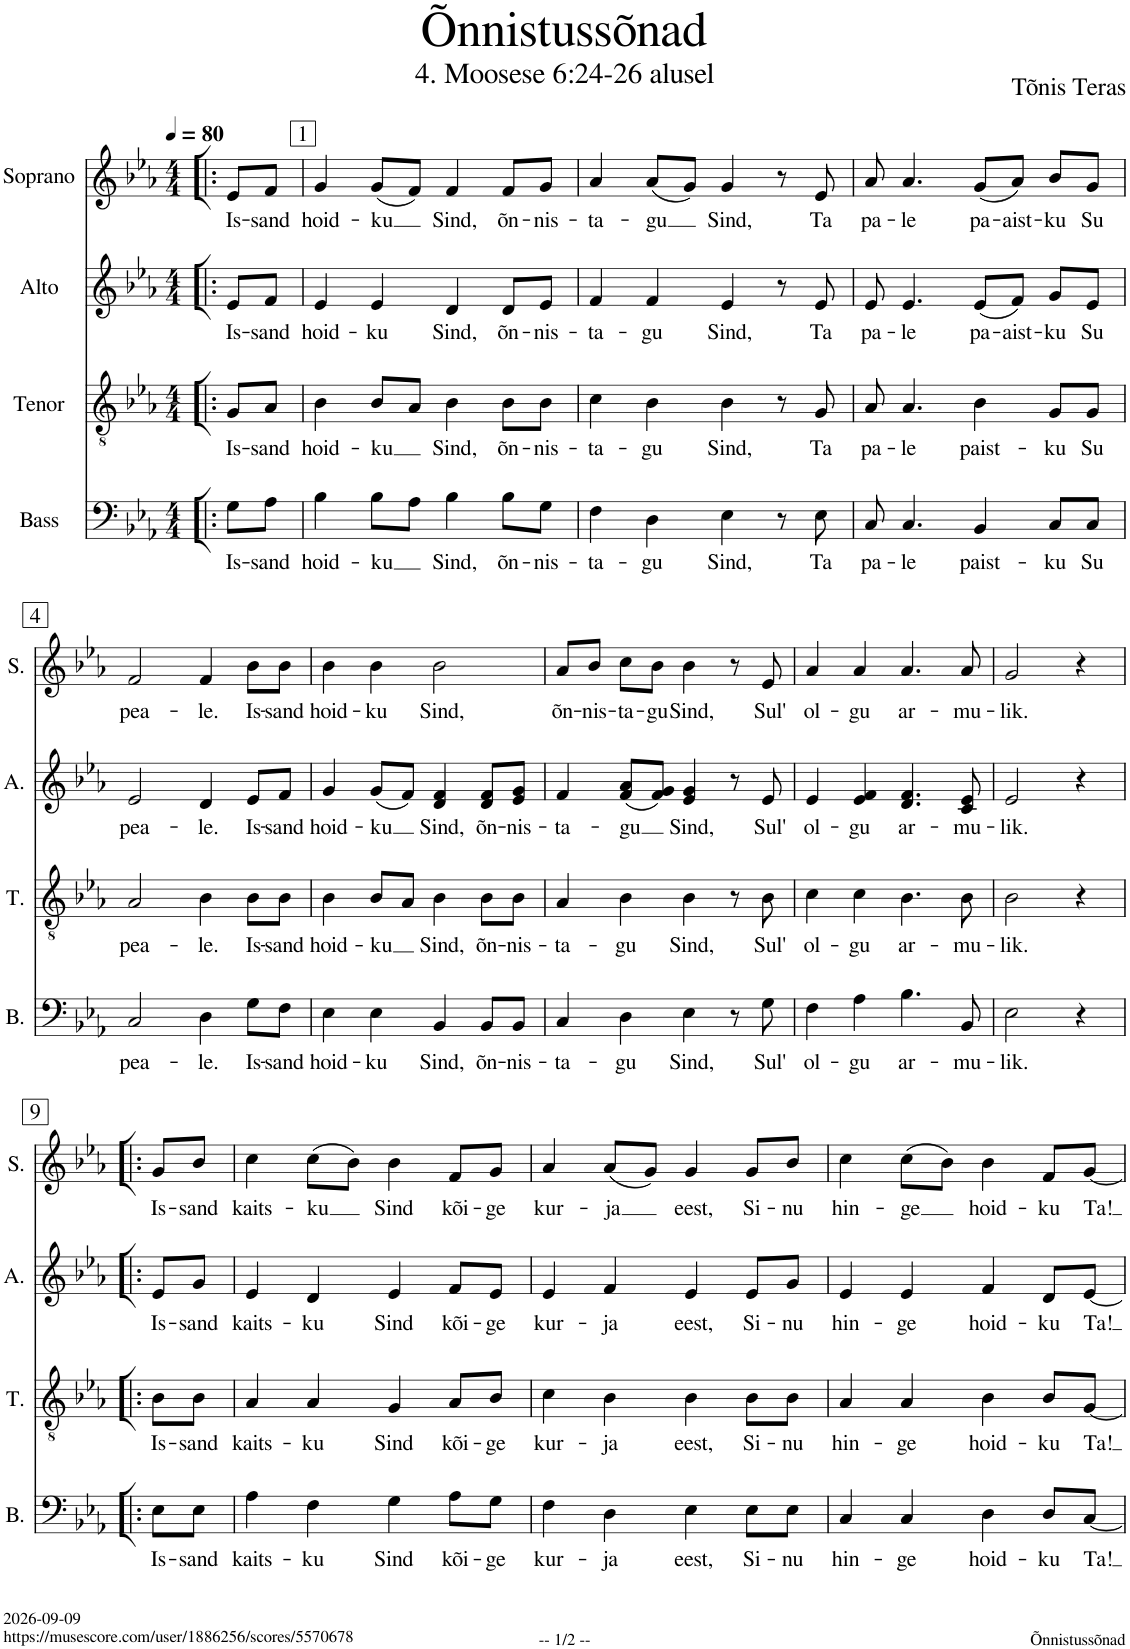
**kern	**text	**kern	**text	**kern	**text	**kern	**text
*part4	*part4	*part3	*part3	*part2	*part2	*part1	*part1
*staff4	*staff4	*staff3	*staff3	*staff2	*staff2	*staff1	*staff1
*I"Bass	*	*I"Tenor	*	*I"Alto	*	*I"Soprano	*
*I'B.	*	*I'T.	*	*I'A.	*	*I'S.	*
*clefF4	*	*clefGv2	*	*clefG2	*	*clefG2	*
*	*	*	*	*Trd1c2	*	*	*
*k[b-e-a-]	*	*k[b-e-a-]	*	*k[b-e-a-]	*	*k[b-e-a-]	*
*M4/4	*	*M4/4	*	*M4/4	*	*M4/4	*
*MM80	*	*MM80	*	*MM80	*	*MM80	*
=!|:	=!|:	=!|:	=!|:	=!|:	=!|:	=!|:	=!|:
!	!LO:LY:b	!	!LO:LY:b	!	!LO:LY:b	!	!LO:LY:b
8G\L	Is-	8G/L	Is-	8e-/L	Is-	8e-/L	Is-
!	!LO:LY:b	!	!LO:LY:b	!	!LO:LY:b	!	!LO:LY:b
8A-\J	-sand	8A-/J	-sand	8f/J	-sand	8f/J	-sand
=1	=1	=1	=1	=1	=1	=1	=1
!	!LO:LY:b	!	!LO:LY:b	!	!LO:LY:b	!	!LO:LY:b
4B-\	hoid-	4B-\	hoid-	4e-/	hoid-	4g/	hoid-
!	!LO:LY:b	!	!LO:LY:b	!	!LO:LY:b	!	!LO:LY:b
8B-\L	-ku	8B-/L	-ku	4e-/	-ku	(8g/L	-ku
8A-\J	.	8A-/J	.	.	.	8f/J)	.
!	!LO:LY:b	!	!LO:LY:b	!	!LO:LY:b	!	!LO:LY:b
4B-\	Sind,	4B-\	Sind,	4d/	Sind,	4f/	Sind,
!	!LO:LY:b	!	!LO:LY:b	!	!LO:LY:b	!	!LO:LY:b
8B-\L	õn-	8B-\L	õn-	8d/L	õn-	8f/L	õn-
!	!LO:LY:b	!	!LO:LY:b	!	!LO:LY:b	!	!LO:LY:b
8G\J	-nis-	8B-\J	-nis-	8e-/J	-nis-	8g/J	-nis-
=2	=2	=2	=2	=2	=2	=2	=2
!	!LO:LY:b	!	!LO:LY:b	!	!LO:LY:b	!	!LO:LY:b
4F\	-ta-	4c\	-ta-	4f/	-ta-	4a-/	-ta-
!	!LO:LY:b	!	!LO:LY:b	!	!LO:LY:b	!	!LO:LY:b
4D\	-gu	4B-\	-gu	4f/	-gu	(8a-/L	-gu
.	.	.	.	.	.	8g/J)	.
!	!LO:LY:b	!	!LO:LY:b	!	!LO:LY:b	!	!LO:LY:b
4E-\	Sind,	4B-\	Sind,	4e-/	Sind,	4g/	Sind,
8r	.	8r	.	8r	.	8r	.
!	!LO:LY:b	!	!LO:LY:b	!	!LO:LY:b	!	!LO:LY:b
8E-\	Ta	8G/	Ta	8e-/	Ta	8e-/	Ta
=3	=3	=3	=3	=3	=3	=3	=3
!	!LO:LY:b	!	!LO:LY:b	!	!LO:LY:b	!	!LO:LY:b
8C/	pa-	8A-/	pa-	8e-/	pa-	8a-/	pa-
!	!LO:LY:b	!	!LO:LY:b	!	!LO:LY:b	!	!LO:LY:b
4.C/	-le	4.A-/	-le	4.e-/	-le	4.a-/	-le
!	!LO:LY:b	!	!LO:LY:b	!	!LO:LY:b	!	!LO:LY:b
4BB-/	paist-	4B-\	paist-	(8e-/L	pa-	(8g/L	pa-
!	!	!	!	!	!LO:LY:b	!	!LO:LY:b
.	.	.	.	8f/J)	-aist-	8a-/J)	-aist-
!	!LO:LY:b	!	!LO:LY:b	!	!LO:LY:b	!	!LO:LY:b
8C/L	-ku	8G/L	-ku	8g/L	-ku	8b-/L	-ku
!	!LO:LY:b	!	!LO:LY:b	!	!LO:LY:b	!	!LO:LY:b
8C/J	Su	8G/J	Su	8e-/J	Su	8g/J	Su
!!LO:LB:g=z
=4	=4	=4	=4	=4	=4	=4	=4
!	!LO:LY:b	!	!LO:LY:b	!	!LO:LY:b	!	!LO:LY:b
2C/	pea-	2A-/	pea-	2e-/	pea-	2f/	pea-
!	!LO:LY:b	!	!LO:LY:b	!	!LO:LY:b	!	!LO:LY:b
4D\	-le.	4B-\	-le.	4d/	-le.	4f/	-le.
!	!LO:LY:b	!	!LO:LY:b	!	!LO:LY:b	!	!LO:LY:b
8G\L	Is-	8B-\L	Is-	8e-/L	Is-	8b-\L	Is-
!	!LO:LY:b	!	!LO:LY:b	!	!LO:LY:b	!	!LO:LY:b
8F\J	-sand	8B-\J	-sand	8f/J	-sand	8b-\J	-sand
=5	=5	=5	=5	=5	=5	=5	=5
!	!LO:LY:b	!	!LO:LY:b	!	!LO:LY:b	!	!LO:LY:b
4E-\	hoid-	4B-\	hoid-	4g/	hoid-	4b-\	hoid-
!	!LO:LY:b	!	!LO:LY:b	!	!LO:LY:b	!	!LO:LY:b
4E-\	-ku	8B-/L	-ku	(8g/L	-ku	4b-\	-ku
.	.	8A-/J	.	8f/J)	.	.	.
!	!LO:LY:b	!	!LO:LY:b	!	!LO:LY:b	!	!LO:LY:b
4BB-/	Sind,	4B-\	Sind,	4d/ 4f/	Sind,	2b-\	Sind,
!	!LO:LY:b	!	!LO:LY:b	!	!LO:LY:b	!	!
8BB-/L	õn-	8B-\L	õn-	8d/ 8f/L	õn-	.	.
!	!LO:LY:b	!	!LO:LY:b	!	!LO:LY:b	!	!
8BB-/J	-nis-	8B-\J	-nis-	8e-/ 8g/J	-nis-	.	.
=6	=6	=6	=6	=6	=6	=6	=6
!	!LO:LY:b	!	!LO:LY:b	!	!LO:LY:b	!	!LO:LY:b
4C/	-ta-	4A-/	-ta-	4f/	-ta-	8a-/L	õn-
!	!	!	!	!	!	!	!LO:LY:b
.	.	.	.	.	.	8b-/J	-nis-
!	!LO:LY:b	!	!LO:LY:b	!	!LO:LY:b	!	!LO:LY:b
4D\	-gu	4B-\	-gu	(<8f/ 8a-/L	-gu	8cc\L	-ta-
!	!	!	!	!	!	!	!LO:LY:b
.	.	.	.	8f/ 8g/J)	.	8b-\J	-gu
!	!LO:LY:b	!	!LO:LY:b	!	!LO:LY:b	!	!LO:LY:b
4E-\	Sind,	4B-\	Sind,	4e-/ 4g/	Sind,	4b-\	Sind,
8r	.	8r	.	8r	.	8r	.
!	!LO:LY:b	!	!LO:LY:b	!	!LO:LY:b	!	!LO:LY:b
8G\	Sul'	8B-\	Sul'	8e-/	Sul'	8e-/	Sul'
=7	=7	=7	=7	=7	=7	=7	=7
!	!LO:LY:b	!	!LO:LY:b	!	!LO:LY:b	!	!LO:LY:b
4F\	ol-	4c\	ol-	4e-/	ol-	4a-/	ol-
!	!LO:LY:b	!	!LO:LY:b	!	!LO:LY:b	!	!LO:LY:b
4A-\	-gu	4c\	-gu	4e-/ 4f/	-gu	4a-/	-gu
!	!LO:LY:b	!	!LO:LY:b	!	!LO:LY:b	!	!LO:LY:b
4.B-\	ar-	4.B-\	ar-	4.d/ 4.f/	ar-	4.a-/	ar-
!	!LO:LY:b	!	!LO:LY:b	!	!LO:LY:b	!	!LO:LY:b
8BB-/	-mu-	8B-\	-mu-	8c/ 8e-/	-mu-	8a-/	-mu-
=8	=8	=8	=8	=8	=8	=8	=8
!	!LO:LY:b	!	!LO:LY:b	!	!LO:LY:b	!	!LO:LY:b
2E-\	-lik.	2B-\	-lik.	2e-/	-lik.	2g/	-lik.
4r	.	4r	.	4r	.	4r	.
!!LO:LB:g=z
=9!|:	=9!|:	=9!|:	=9!|:	=9!|:	=9!|:	=9!|:	=9!|:
!	!LO:LY:b	!	!LO:LY:b	!	!LO:LY:b	!	!LO:LY:b
8E-\L	Is-	8B-\L	Is-	8e-/L	Is-	8g/L	Is-
!	!LO:LY:b	!	!LO:LY:b	!	!LO:LY:b	!	!LO:LY:b
8E-\J	-sand	8B-\J	-sand	8g/J	-sand	8b-/J	-sand
=10	=10	=10	=10	=10	=10	=10	=10
!	!LO:LY:b	!	!LO:LY:b	!	!LO:LY:b	!	!LO:LY:b
4A-\	kaits-	4A-/	kaits-	4e-/	kaits-	4cc\	kaits-
!	!LO:LY:b	!	!LO:LY:b	!	!LO:LY:b	!	!LO:LY:b
4F\	-ku	4A-/	-ku	4d/	-ku	(8cc\L	-ku
.	.	.	.	.	.	8b-\J)	.
!	!LO:LY:b	!	!LO:LY:b	!	!LO:LY:b	!	!LO:LY:b
4G\	Sind	4G/	Sind	4e-/	Sind	4b-\	Sind
!	!LO:LY:b	!	!LO:LY:b	!	!LO:LY:b	!	!LO:LY:b
8A-\L	kõi-	8A-/L	kõi-	8f/L	kõi-	8f/L	kõi-
!	!LO:LY:b	!	!LO:LY:b	!	!LO:LY:b	!	!LO:LY:b
8G\J	-ge	8B-/J	-ge	8e-/J	-ge	8g/J	-ge
=11	=11	=11	=11	=11	=11	=11	=11
!	!LO:LY:b	!	!LO:LY:b	!	!LO:LY:b	!	!LO:LY:b
4F\	kur-	4c\	kur-	4e-/	kur-	4a-/	kur-
!	!LO:LY:b	!	!LO:LY:b	!	!LO:LY:b	!	!LO:LY:b
4D\	-ja	4B-\	-ja	4f/	-ja	(8a-/L	-ja
.	.	.	.	.	.	8g/J)	.
!	!LO:LY:b	!	!LO:LY:b	!	!LO:LY:b	!	!LO:LY:b
4E-\	eest,	4B-\	eest,	4e-/	eest,	4g/	eest,
!	!LO:LY:b	!	!LO:LY:b	!	!LO:LY:b	!	!LO:LY:b
8E-\L	Si-	8B-\L	Si-	8e-/L	Si-	8g/L	Si-
!	!LO:LY:b	!	!LO:LY:b	!	!LO:LY:b	!	!LO:LY:b
8E-\J	-nu	8B-\J	-nu	8g/J	-nu	8b-/J	-nu
=12	=12	=12	=12	=12	=12	=12	=12
!	!LO:LY:b	!	!LO:LY:b	!	!LO:LY:b	!	!LO:LY:b
4C/	hin-	4A-/	hin-	4e-/	hin-	4cc\	hin-
!	!LO:LY:b	!	!LO:LY:b	!	!LO:LY:b	!	!LO:LY:b
4C/	-ge	4A-/	-ge	4e-/	-ge	(8cc\L	-ge
.	.	.	.	.	.	8b-\J)	.
!	!LO:LY:b	!	!LO:LY:b	!	!LO:LY:b	!	!LO:LY:b
4D\	hoid-	4B-\	hoid-	4f/	hoid-	4b-\	hoid-
!	!LO:LY:b	!	!LO:LY:b	!	!LO:LY:b	!	!LO:LY:b
8D/L	-ku	8B-/L	-ku	8d/L	-ku	8f/L	-ku
!	!LO:LY:b	!	!LO:LY:b	!	!LO:LY:b	!	!LO:LY:b
[8C/J	Ta!	[8G/J	Ta!	[8e-/J	Ta!	[8g/J	Ta!
=	=	=	=	=	=	=	=
*-	*-	*-	*-	*-	*-	*-	*-
